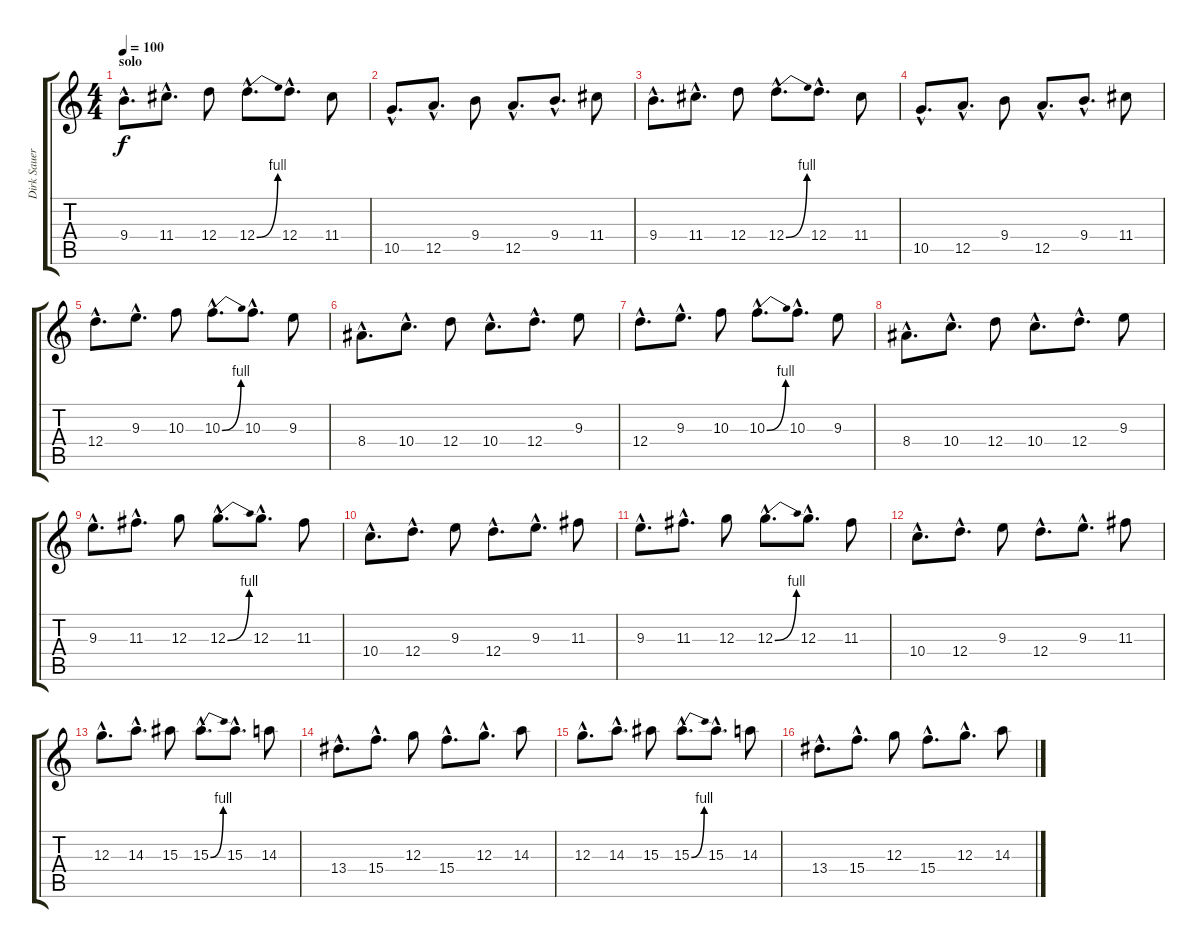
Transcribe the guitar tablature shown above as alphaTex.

\track ("Dirk Sauer" "Dirk Sauer") {instrument distortionguitar}
\staff {score tabs}
\tuning (E4 B3 G3 D3 A2 E2) {hide}
\ts (4 4)
\section ("" "solo")
\tempo 100
\clef g2
\ks c
9.4{hac}.8{d dy f} 11.4{hac}.8{d} 12.4.8 12.4{be (bend 0 0 60 4) hac}.8{d} 12.4{hac}.8{d} 11.4.8 |
10.5{hac}.8{d} 12.5{hac}.8{d} 9.4.8 12.5{hac}.8{d} 9.4{hac}.8{d} 11.4.8 |
9.4{hac}.8{d} 11.4{hac}.8{d} 12.4.8 12.4{be (bend 0 0 60 4) hac}.8{d} 12.4{hac}.8{d} 11.4.8 |
10.5{hac}.8{d} 12.5{hac}.8{d} 9.4.8 12.5{hac}.8{d} 9.4{hac}.8{d} 11.4.8 |
12.4{hac}.8{d} 9.3{hac}.8{d} 10.3.8 10.3{be (bend 0 0 60 4) hac}.8{d} 10.3{hac}.8{d} 9.3.8 |
8.4{hac}.8{d} 10.4{hac}.8{d} 12.4.8 10.4{hac}.8{d} 12.4{hac}.8{d} 9.3.8 |
12.4{hac}.8{d} 9.3{hac}.8{d} 10.3.8 10.3{be (bend 0 0 60 4) hac}.8{d} 10.3{hac}.8{d} 9.3.8 |
8.4{hac}.8{d} 10.4{hac}.8{d} 12.4.8 10.4{hac}.8{d} 12.4{hac}.8{d} 9.3.8 |
9.3{hac}.8{d} 11.3{hac}.8{d} 12.3.8 12.3{be (bend 0 0 60 4) hac}.8{d} 12.3{hac}.8{d} 11.3.8 |
10.4{hac}.8{d} 12.4{hac}.8{d} 9.3.8 12.4{hac}.8{d} 9.3{hac}.8{d} 11.3.8 |
9.3{hac}.8{d} 11.3{hac}.8{d} 12.3.8 12.3{be (bend 0 0 60 4) hac}.8{d} 12.3{hac}.8{d} 11.3.8 |
10.4{hac}.8{d} 12.4{hac}.8{d} 9.3.8 12.4{hac}.8{d} 9.3{hac}.8{d} 11.3.8 |
12.3{hac}.8{d} 14.3{hac}.8{d} 15.3.8 15.3{be (bend 0 0 60 4) hac}.8{d} 15.3{hac}.8{d} 14.3.8 |
13.4{hac}.8{d} 15.4{hac}.8{d} 12.3.8 15.4{hac}.8{d} 12.3{hac}.8{d} 14.3.8 |
12.3{hac}.8{d} 14.3{hac}.8{d} 15.3.8 15.3{be (bend 0 0 60 4) hac}.8{d} 15.3{hac}.8{d} 14.3.8 |
13.4{hac}.8{d} 15.4{hac}.8{d} 12.3.8 15.4{hac}.8{d} 12.3{hac}.8{d} 14.3.8
